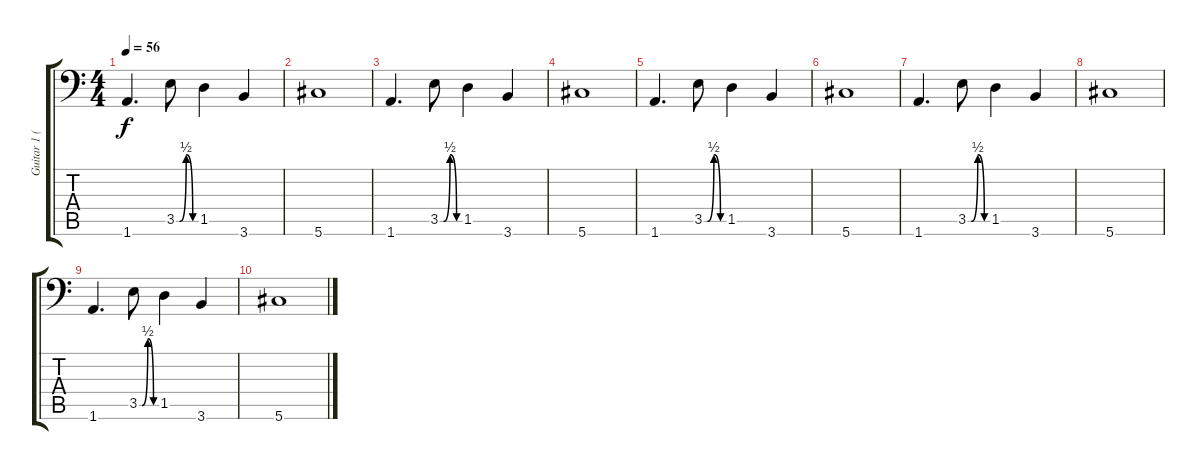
\track ("Guitar 1 (Distortion)" "Guitar 1 (") {instrument distortionguitar}
\staff {score tabs}
\tuning (Ab3 Eb3 B2 Gb2 Db2 Ab1) {hide}
\ts (4 4)
\tempo 56
\clef f4
\ks c
1.6.4{d dy f} 3.5{be (custom 0 0 10 0 30 2 50 0 60 0)}.8 1.5.4 3.6.4 |
5.6.1 |
1.6.4{d volume 4} 3.5{be (custom 0 0 10 0 30 2 50 0 60 0)}.8 1.5.4 3.6.4 |
5.6.1 |
1.6.4{d} 3.5{be (custom 0 0 10 0 30 2 50 0 60 0)}.8 1.5.4 3.6.4 |
5.6.1 |
1.6.4{d volume 0} 3.5{be (custom 0 0 10 0 30 2 50 0 60 0)}.8 1.5.4 3.6.4 |
5.6.1 |
1.6.4{d} 3.5{be (custom 0 0 10 0 30 2 50 0 60 0)}.8 1.5.4 3.6.4 |
5.6.1
